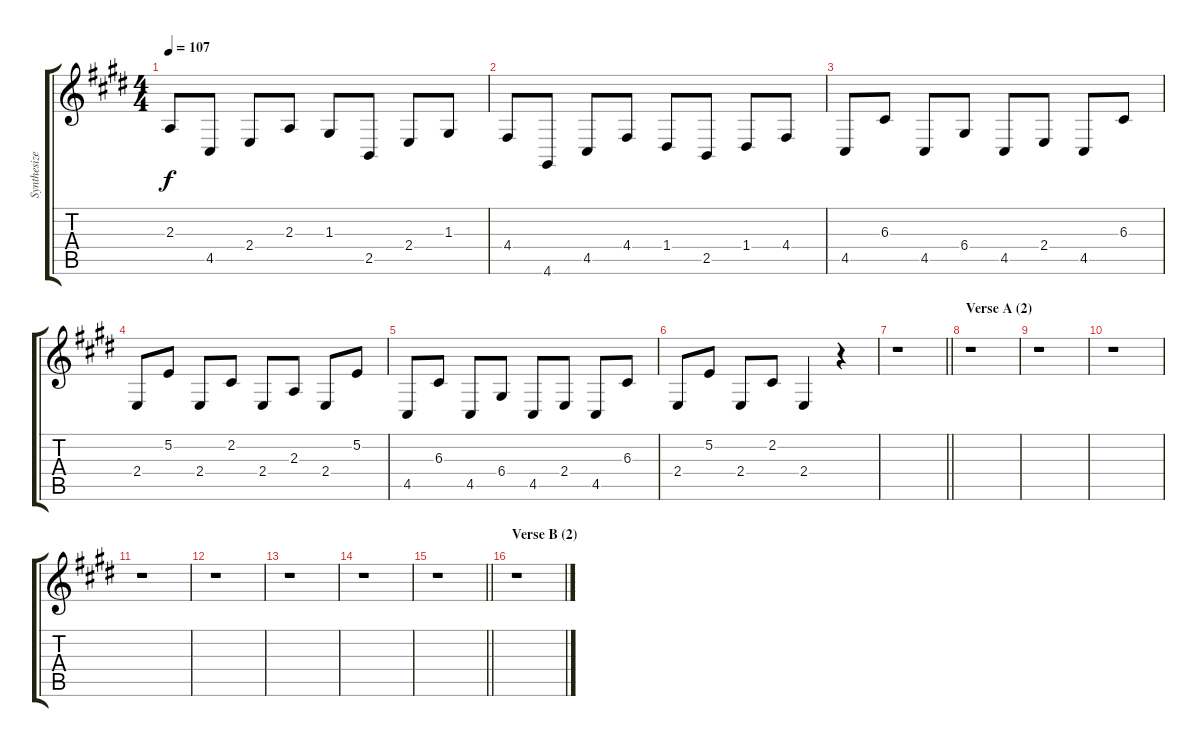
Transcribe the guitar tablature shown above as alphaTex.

\track ("Synthesizer I" "Synthesize") {instrument tinklebell}
\staff {score tabs}
\tuning (E4 B3 G3 D3 A2 E2) {hide}
\ts (4 4)
\tempo 107
\clef g2
\ks e
2.3.8{dy f} 4.5.8 2.4.8 2.3.8 1.3.8 2.5.8 2.4.8 1.3.8 |
4.4.8 4.6.8 4.5.8 4.4.8 1.4.8 2.5.8 1.4.8 4.4.8 |
4.5.8 6.3.8 4.5.8 6.4.8 4.5.8 2.4.8 4.5.8 6.3.8 |
2.4.8 5.2.8 2.4.8 2.2.8 2.4.8 2.3.8 2.4.8 5.2.8 |
4.5.8 6.3.8 4.5.8 6.4.8 4.5.8 2.4.8 4.5.8 6.3.8 |
2.4.8 5.2.8 2.4.8 2.2.8 2.4.4 r.4 |
\barLineRight lightlight
r.1 |
\section ("" "Verse A (2)")
r.1 |
r.1 |
r.1 |
r.1 |
r.1 |
r.1 |
r.1 |
\barLineRight lightlight
r.1 |
\section ("" "Verse B (2)")
r.1
